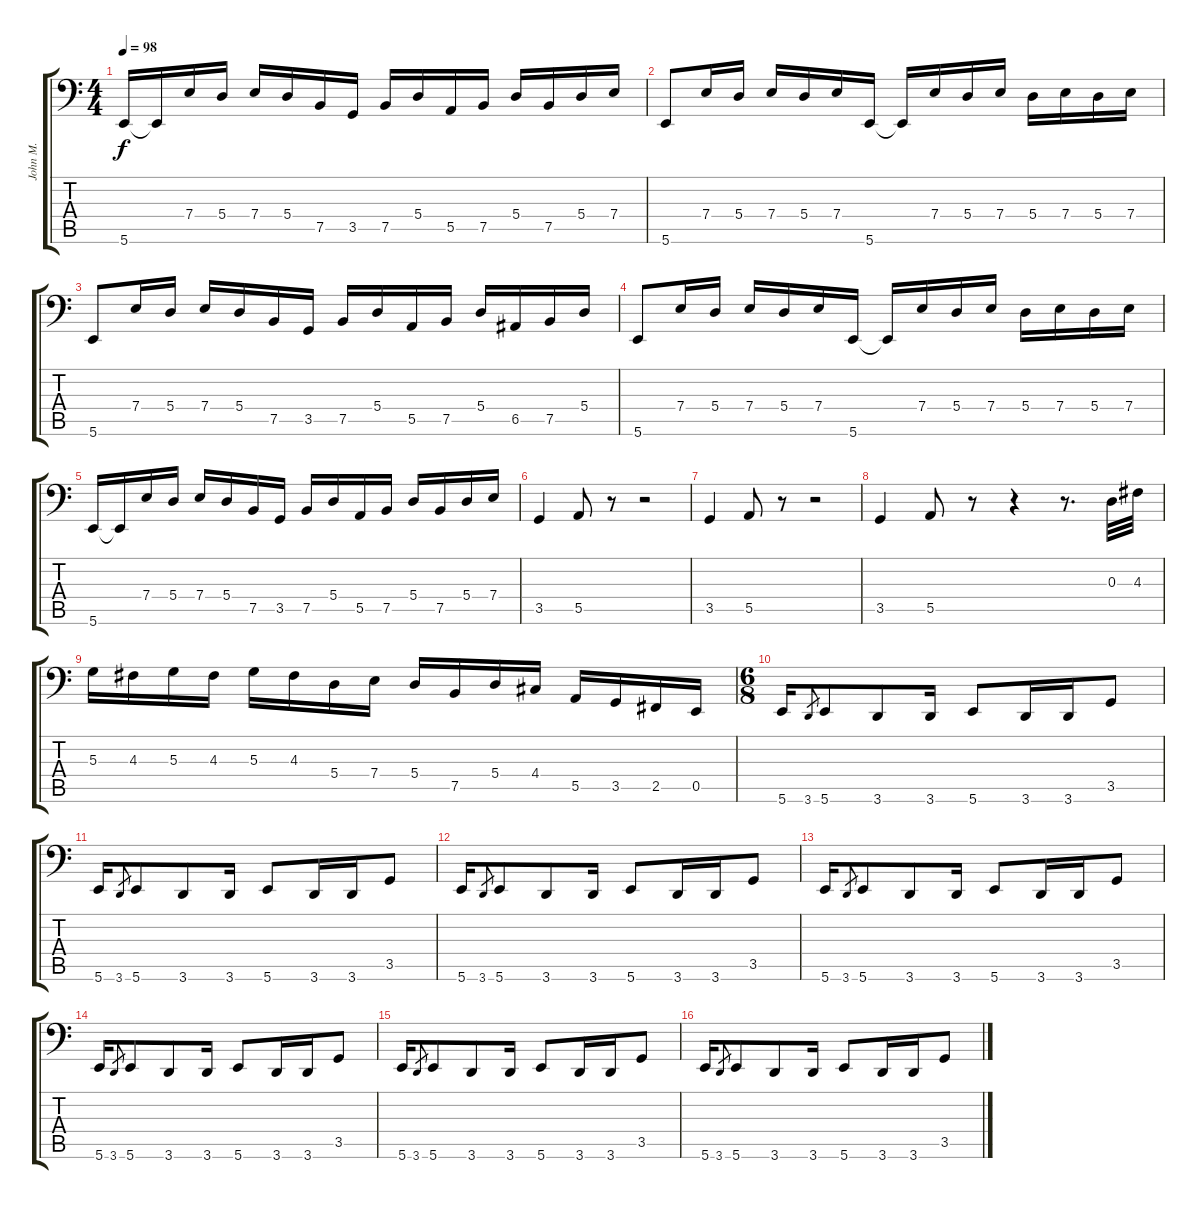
\track ("John M." "John M.") {instrument electricbassfinger}
\staff {score tabs}
\tuning (C3 G2 D2 A1 E1 B0) {hide}
\ts (4 4)
\tempo 98
\clef f4
\ks c
5.6.16{dy f} 5.6{t}.16 7.4.16 5.4.16 7.4.16 5.4.16 7.5.16 3.5.16 7.5.16 5.4.16 5.5.16 7.5.16 5.4.16 7.5.16 5.4.16 7.4.16 |
5.6.8 7.4.16 5.4.16 7.4.16 5.4.16 7.4.16 5.6.16 5.6{t}.16 7.4.16 5.4.16 7.4.16 5.4.16 7.4.16 5.4.16 7.4.16 |
5.6.8 7.4.16 5.4.16 7.4.16 5.4.16 7.5.16 3.5.16 7.5.16 5.4.16 5.5.16 7.5.16 5.4.16 6.5.16 7.5.16 5.4.16 |
5.6.8 7.4.16 5.4.16 7.4.16 5.4.16 7.4.16 5.6.16 5.6{t}.16 7.4.16 5.4.16 7.4.16 5.4.16 7.4.16 5.4.16 7.4.16 |
5.6.16 5.6{t}.16 7.4.16 5.4.16 7.4.16 5.4.16 7.5.16 3.5.16 7.5.16 5.4.16 5.5.16 7.5.16 5.4.16 7.5.16 5.4.16 7.4.16 |
3.5.4 5.5.8 r.8 r.2 |
3.5.4 5.5.8 r.8 r.2 |
3.5.4 5.5.8 r.8 r.4 r.8{d} 0.3.32 4.3.32 |
5.3.16 4.3.16 5.3.16 4.3.16 5.3.16 4.3.16 5.4.16 7.4.16 5.4.16 7.5.16 5.4.16 4.4.16 5.5.16 3.5.16 2.5.16 0.5.16 |
\ts (6 8)
5.6.16 3.6.8{gr} 5.6.8 3.6.8 3.6.16 5.6.8 3.6.16 3.6.16 3.5.8 |
5.6.16 3.6.8{gr} 5.6.8 3.6.8 3.6.16 5.6.8 3.6.16 3.6.16 3.5.8 |
5.6.16 3.6.8{gr} 5.6.8 3.6.8 3.6.16 5.6.8 3.6.16 3.6.16 3.5.8 |
5.6.16 3.6.8{gr} 5.6.8 3.6.8 3.6.16 5.6.8 3.6.16 3.6.16 3.5.8 |
5.6.16 3.6.8{gr} 5.6.8 3.6.8 3.6.16 5.6.8 3.6.16 3.6.16 3.5.8 |
5.6.16 3.6.8{gr} 5.6.8 3.6.8 3.6.16 5.6.8 3.6.16 3.6.16 3.5.8 |
5.6.16 3.6.8{gr} 5.6.8 3.6.8 3.6.16 5.6.8 3.6.16 3.6.16 3.5.8
